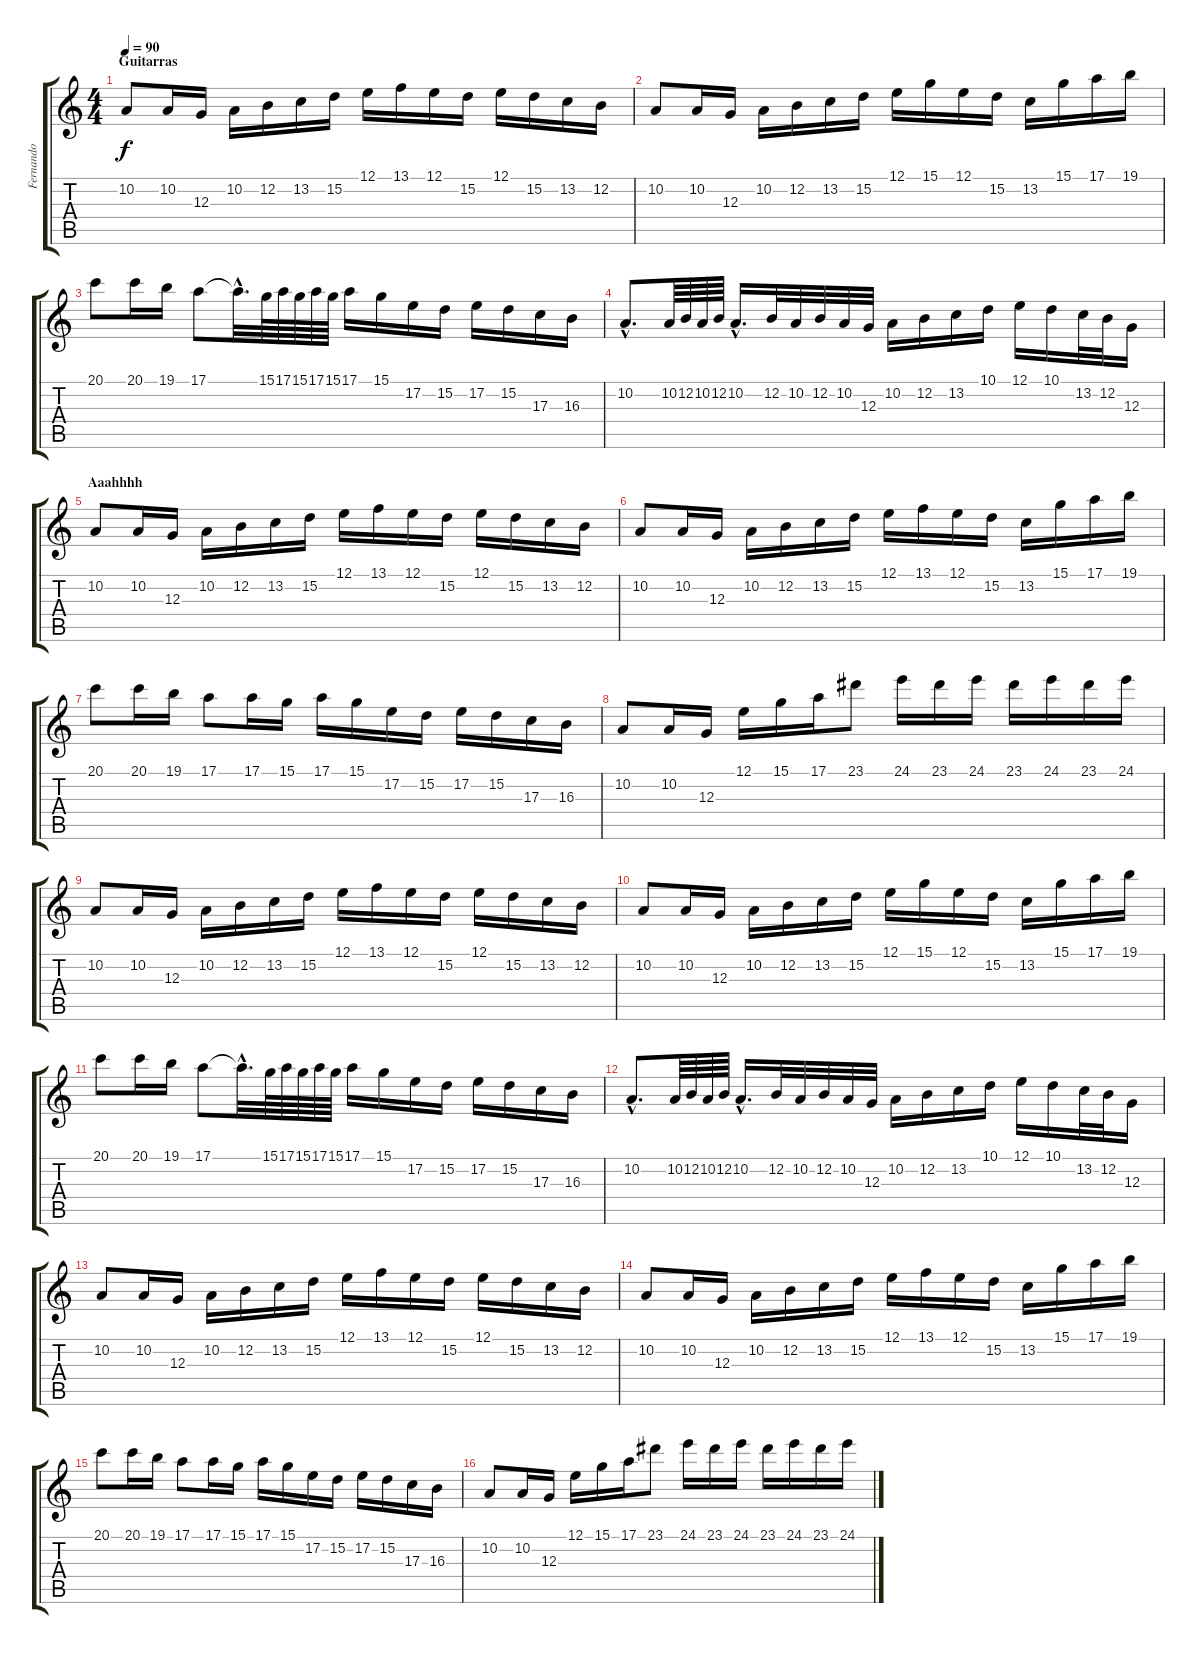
\track ("Fernando" "Fernando") {instrument flute}
\staff {score tabs}
\tuning (E4 B3 G3 D3 A2 E2) {hide}
\ts (4 4)
\section ("" "Guitarras")
\tempo 90
\clef g2
\ks c
10.2.8{dy f volume 14} 10.2.16 12.3.16 10.2.16 12.2.16 13.2.16 15.2.16 12.1.16 13.1.16 12.1.16 15.2.16 12.1.16 15.2.16 13.2.16 12.2.16 |
10.2.8 10.2.16 12.3.16 10.2.16 12.2.16 13.2.16 15.2.16 12.1.16 15.1.16 12.1.16 15.2.16 13.2.16 15.1.16 17.1.16 19.1.16 |
20.1.8 20.1.16 19.1.16 17.1.8 17.1{hac t}.32{d} 15.1.64 17.1.64 15.1.64 17.1.64 15.1.64 17.1.16 15.1.16 17.2.16 15.2.16 17.2.16 15.2.16 17.3.16 16.3.16 |
10.2{hac}.8{d} 10.2.64 12.2.64 10.2.64 12.2.64 10.2{hac}.16{d} 12.2.32 10.2.32 12.2.32 10.2.32 12.3.32 10.2.16 12.2.16 13.2.16 10.1.16 12.1.16 10.1.16 13.2.32 12.2.32 12.3.16 |
\section ("" "Aaahhhh")
10.2.8{volume 12} 10.2.16 12.3.16 10.2.16 12.2.16 13.2.16 15.2.16 12.1.16 13.1.16 12.1.16 15.2.16 12.1.16 15.2.16 13.2.16 12.2.16 |
10.2.8 10.2.16 12.3.16 10.2.16 12.2.16 13.2.16 15.2.16 12.1.16 13.1.16 12.1.16 15.2.16 13.2.16 15.1.16 17.1.16 19.1.16 |
20.1.8 20.1.16 19.1.16 17.1.8 17.1.16 15.1.16 17.1.16 15.1.16 17.2.16 15.2.16 17.2.16 15.2.16 17.3.16 16.3.16 |
10.2.8 10.2.16 12.3.16 12.1.16 15.1.16 17.1.16 23.1.8 24.1.16 23.1.16 24.1.16 23.1.16 24.1.16 23.1.16 24.1.16 |
10.2.8{volume 14} 10.2.16 12.3.16 10.2.16 12.2.16 13.2.16 15.2.16 12.1.16 13.1.16 12.1.16 15.2.16 12.1.16 15.2.16 13.2.16 12.2.16 |
10.2.8 10.2.16 12.3.16 10.2.16 12.2.16 13.2.16 15.2.16 12.1.16{volume 11} 15.1.16 12.1.16 15.2.16 13.2.16 15.1.16 17.1.16 19.1.16 |
20.1.8 20.1.16 19.1.16 17.1.8 17.1{hac t}.32{d} 15.1.64 17.1.64 15.1.64 17.1.64 15.1.64 17.1.16 15.1.16 17.2.16 15.2.16 17.2.16 15.2.16 17.3.16 16.3.16 |
10.2{hac}.8{d} 10.2.64 12.2.64 10.2.64 12.2.64 10.2{hac}.16{d} 12.2.32 10.2.32 12.2.32 10.2.32 12.3.32 10.2.16 12.2.16 13.2.16 10.1.16 12.1.16 10.1.16 13.2.32 12.2.32 12.3.16 |
10.2.8{volume 8} 10.2.16 12.3.16 10.2.16 12.2.16 13.2.16 15.2.16 12.1.16 13.1.16 12.1.16 15.2.16 12.1.16 15.2.16 13.2.16 12.2.16 |
10.2.8 10.2.16 12.3.16 10.2.16 12.2.16 13.2.16 15.2.16 12.1.16 13.1.16 12.1.16 15.2.16 13.2.16 15.1.16 17.1.16 19.1.16 |
20.1.8 20.1.16 19.1.16 17.1.8 17.1.16 15.1.16 17.1.16 15.1.16 17.2.16 15.2.16 17.2.16 15.2.16 17.3.16 16.3.16 |
10.2.8 10.2.16 12.3.16 12.1.16 15.1.16 17.1.16 23.1.8 24.1.16 23.1.16 24.1.16 23.1.16 24.1.16 23.1.16 24.1.16
